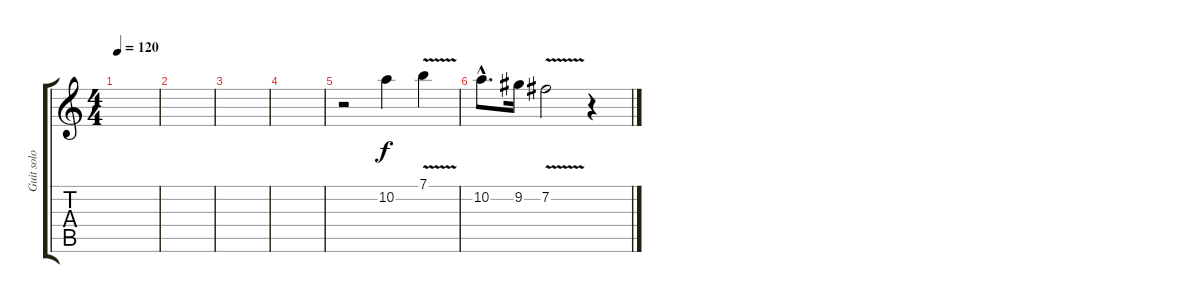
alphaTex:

\track ("Guit solo 2" "Guit solo ") {instrument overdrivenguitar}
\staff {score tabs}
\tuning (E4 B3 G3 D3 A2 E2) {hide}
\ts (4 4)
\tempo 120
\clef g2
\ks c
|
|
|
|
r.2 10.2.4 7.1{v}.4 |
10.2{hac}.8{d} 9.2.16 7.2{v}.2 r.4
